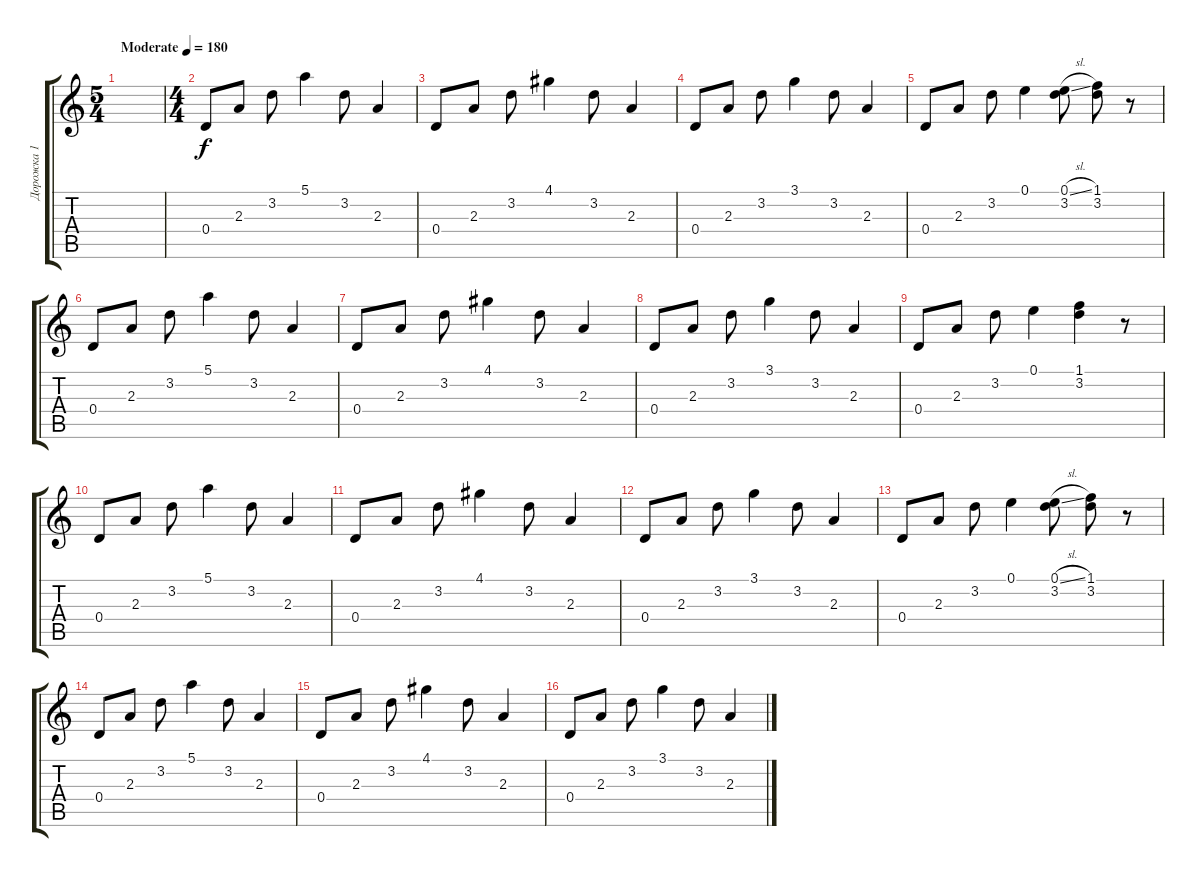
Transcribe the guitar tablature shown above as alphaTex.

\track ("Дорожка 1" "Дорожка 1") {instrument electricguitarjazz}
\staff {score tabs}
\tuning (E4 B3 G3 D3 A2 E2) {hide}
\ts (5 4)
\tempo (180 "Moderate")
\clef g2
\ks c
|
\ts (4 4)
0.4.8 2.3.8 3.2.8 5.1.4 3.2.8 2.3.4 |
0.4.8 2.3.8 3.2.8 4.1.4 3.2.8 2.3.4 |
0.4.8 2.3.8 3.2.8 3.1.4 3.2.8 2.3.4 |
0.4.8 2.3.8 3.2.8 0.1.4 (0.1{sl} 3.2).8 (1.1 3.2).8 r.8 |
0.4.8 2.3.8 3.2.8 5.1.4 3.2.8 2.3.4 |
0.4.8 2.3.8 3.2.8 4.1.4 3.2.8 2.3.4 |
0.4.8 2.3.8 3.2.8 3.1.4 3.2.8 2.3.4 |
0.4.8 2.3.8 3.2.8 0.1.4 (1.1 3.2).4 r.8 |
0.4.8 2.3.8 3.2.8 5.1.4 3.2.8 2.3.4 |
0.4.8 2.3.8 3.2.8 4.1.4 3.2.8 2.3.4 |
0.4.8 2.3.8 3.2.8 3.1.4 3.2.8 2.3.4 |
0.4.8 2.3.8 3.2.8 0.1.4 (0.1{sl} 3.2).8 (1.1 3.2).8 r.8 |
0.4.8 2.3.8 3.2.8 5.1.4 3.2.8 2.3.4 |
0.4.8 2.3.8 3.2.8 4.1.4 3.2.8 2.3.4 |
0.4.8 2.3.8 3.2.8 3.1.4 3.2.8 2.3.4
